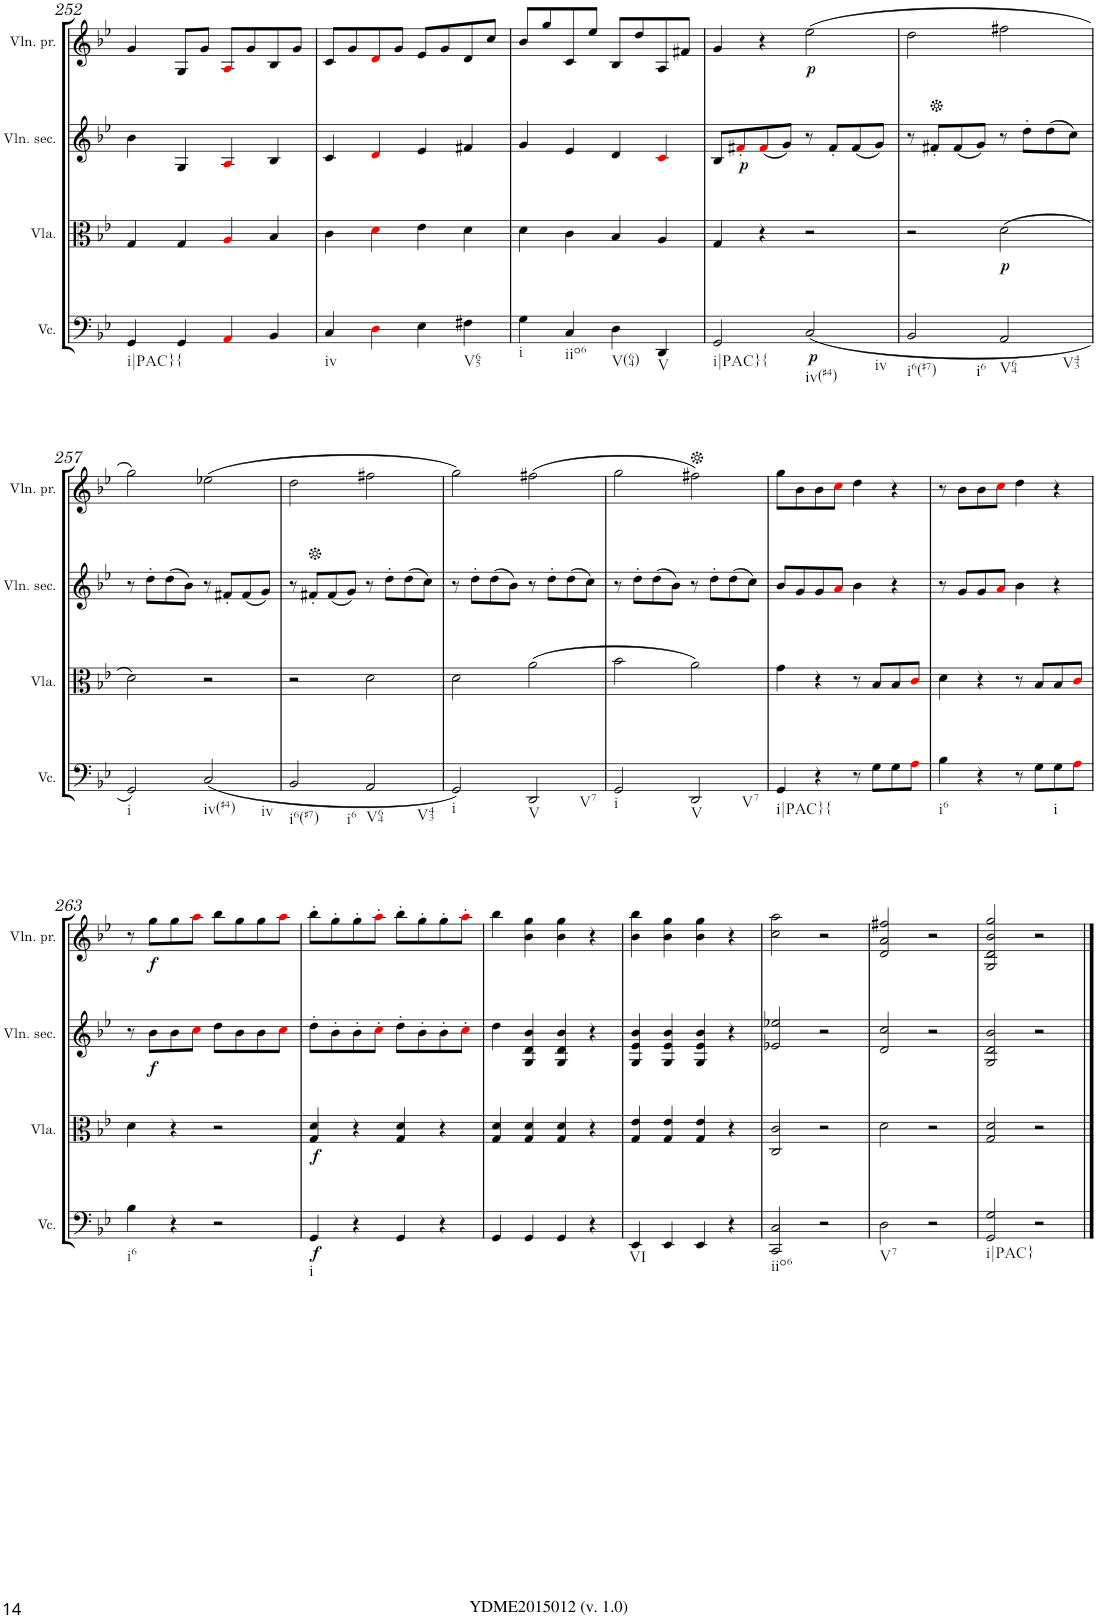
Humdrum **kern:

**kern	**dynam	**kern	**dynam	**kern	**dynam	**kern	**dynam
*part4	*part4	*part3	*part3	*part2	*part2	*part1	*part1
*staff4	*staff4	*staff3	*staff3	*staff2	*staff2	*staff1	*staff1
*I"Violoncelle	*	*I"Viola	*	*I"Violino secondo	*	*I"Violino primo	*
*I'Vc.	*	*I'Vla.	*	*I'Vln. sec.	*	*I'Vln. pr.	*
!!LO:PB:g=z
*clefF4	*	*clefC3	*	*clefG2	*	*clefG2	*
*k[b-e-]	*	*k[b-e-]	*	*k[b-e-]	*	*k[b-e-]	*
*M2/2	*	*M2/2	*	*M2/2	*	*M2/2	*
=252	=252	=252	=252	=252	=252	=252	=252
!LO:TX:b:t=i|PAC}	!	!	!	!	!	!	!
4GG/	.	4G/	.	4b-\	.	4g/	.
!LO:TX:b:t={	!	!	!	!	!	!	!
4GG/	.	4G/	.	4G/	.	8G/L	.
.	.	.	.	.	.	8g/J	.
4AAi/	.	4Ai/	.	4Ai/	.	8Ai/L	.
.	.	.	.	.	.	8g/	.
4BB-/	.	4B-/	.	4B-/	.	8B-/	.
.	.	.	.	.	.	8g/J	.
=253	=253	=253	=253	=253	=253	=253	=253
!LO:TX:b:t=iv	!	!	!	!	!	!	!
4C/	.	4c\	.	4c/	.	8c/L	.
.	.	.	.	.	.	8g/	.
4Di\	.	4di\	.	4di/	.	8di/	.
.	.	.	.	.	.	8g/J	.
4E-\	.	4e-\	.	4e-/	.	8e-/L	.
.	.	.	.	.	.	8g/	.
!LO:TX:b:t=V65	!	!	!	!	!	!	!
4F#X\	.	4d\	.	4f#X/	.	8d/	.
.	.	.	.	.	.	8cc/J	.
=254	=254	=254	=254	=254	=254	=254	=254
!LO:TX:b:t=i	!	!	!	!	!	!	!
4G\	.	4d\	.	4g/	.	8b-/L	.
.	.	.	.	.	.	8gg/	.
!LO:TX:b:t=iio6	!	!	!	!	!	!	!
4C/	.	4c\	.	4e-/	.	8c/	.
.	.	.	.	.	.	8ee-/J	.
!LO:TX:b:t=V(64)	!	!	!	!	!	!	!
4D\	.	4B-/	.	4d/	.	8B-/L	.
.	.	.	.	.	.	8dd/	.
!LO:TX:b:t=V	!	!	!	!	!	!	!
4DD/	.	4A/	.	4ci/	.	8A/	.
.	.	.	.	.	.	8f#X/J	.
=255	=255	=255	=255	=255	=255	=255	=255
!LO:TX:b:t=i|PAC}{	!	!	!	!	!	!	!
2GG/	.	4G/	.	8B-/L	.	4g/	.
!	!	!	!	!	!LO:DY:b	!	!
.	.	.	.	8f#X'i/	p	.	.
.	.	4r	.	(<8f#i/	.	4r	.
.	.	.	.	8g/J)	.	.	.
!LO:TX:b:t=iv(#4)	!	!	!	!	!	!	!
!LO:TX:b:t=iv	!	!	!	!	!	!	!
!	!LO:DY:b	!	!	!	!	!	!LO:DY:b
(<2C/	p	2r	.	8r	.	(>2ee-\	p
.	.	.	.	8f#'/L	.	.	.
.	.	.	.	(<8f#/	.	.	.
.	.	.	.	8g/J)	.	.	.
=256	=256	=256	=256	=256	=256	=256	=256
!LO:TX:b:t=i6(#7)	!	!	!	!	!	!	!
!LO:TX:b:t=i6	!	!	!	!	!	!	!
2BB-/	.	2r	.	8r	.	2dd\	.
.	.	.	.	8f#X'/L	.	.	.
.	.	.	.	(<8f#/	.	.	.
.	.	.	.	8g/J)	.	.	.
!LO:TX:b:t=V64	!	!	!	!	!	!	!
!LO:TX:b:t=V43	!	!	!	!	!	!	!
!	!	!	!LO:DY:b	!	!	!	!
2AA/	.	(>2d\	p	8r	.	2ff#X\	.
.	.	.	.	8dd'\L	.	.	.
.	.	.	.	(>8dd\	.	.	.
.	.	.	.	8cc\J)	.	.	.
!!LO:LB:g=z
=257	=257	=257	=257	=257	=257	=257	=257
!LO:TX:b:t=i	!	!	!	!	!	!	!
2GG/)	.	2d\)	.	8r	.	2gg\)	.
.	.	.	.	8dd'\L	.	.	.
.	.	.	.	(>8dd\	.	.	.
.	.	.	.	8b-\J)	.	.	.
!LO:TX:b:t=iv(#4)	!	!	!	!	!	!	!
!LO:TX:b:t=iv	!	!	!	!	!	!	!
(<2C/	.	2r	.	8r	.	(>2ee-X\	.
.	.	.	.	8f#X'/L	.	.	.
.	.	.	.	(<8f#/	.	.	.
.	.	.	.	8g/J)	.	.	.
=258	=258	=258	=258	=258	=258	=258	=258
!LO:TX:b:t=i6(#7)	!	!	!	!	!	!	!
!LO:TX:b:t=i6	!	!	!	!	!	!	!
2BB-/	.	2r	.	8r	.	2dd\	.
.	.	.	.	8f#X'/L	.	.	.
.	.	.	.	(<8f#/	.	.	.
.	.	.	.	8g/J)	.	.	.
!LO:TX:b:t=V64	!	!	!	!	!	!	!
!LO:TX:b:t=V43	!	!	!	!	!	!	!
2AA/	.	2d\	.	8r	.	2ff#X\	.
.	.	.	.	8dd'\L	.	.	.
.	.	.	.	(>8dd\	.	.	.
.	.	.	.	8cc\J)	.	.	.
=259	=259	=259	=259	=259	=259	=259	=259
!LO:TX:b:t=i	!	!	!	!	!	!	!
2GG/)	.	2d\	.	8r	.	2gg\)	.
.	.	.	.	8dd'\L	.	.	.
.	.	.	.	(>8dd\	.	.	.
.	.	.	.	8b-\J)	.	.	.
!LO:TX:b:t=V	!	!	!	!	!	!	!
!LO:TX:b:t=V7	!	!	!	!	!	!	!
2DD/	.	(>2a\	.	8r	.	(>2ff#X\	.
.	.	.	.	8dd'\L	.	.	.
.	.	.	.	(>8dd\	.	.	.
.	.	.	.	8cc\J)	.	.	.
=260	=260	=260	=260	=260	=260	=260	=260
!LO:TX:b:t=i	!	!	!	!	!	!	!
2GG/	.	2b-\	.	8r	.	2gg\	.
.	.	.	.	8dd'\L	.	.	.
.	.	.	.	(>8dd\	.	.	.
.	.	.	.	8b-\J)	.	.	.
!LO:TX:b:t=V	!	!	!	!	!	!	!
!LO:TX:b:t=V7	!	!	!	!	!	!	!
2DD/	.	2a\)	.	8r	.	2ff#X\)	.
.	.	.	.	8dd'\L	.	.	.
.	.	.	.	(>8dd\	.	.	.
.	.	.	.	8cc\J)	.	.	.
=261	=261	=261	=261	=261	=261	=261	=261
!LO:TX:b:t=i|PAC}{	!	!	!	!	!	!	!
4GG/	.	4g\	.	8b-/L	.	8gg\L	.
.	.	.	.	8g/	.	8b-\	.
4r	.	4r	.	8g/	.	8b-\	.
.	.	.	.	8ai/J	.	8cci\J	.
8r	.	8r	.	4b-\	.	4dd\	.
8G\L	.	8B-/L	.	.	.	.	.
8G\	.	8B-/	.	4r	.	4r	.
8Ai\J	.	8ci/J	.	.	.	.	.
=262	=262	=262	=262	=262	=262	=262	=262
!LO:TX:b:t=i6	!	!	!	!	!	!	!
4B-\	.	4d\	.	8r	.	8r	.
.	.	.	.	8g/L	.	8b-\L	.
4r	.	4r	.	8g/	.	8b-\	.
.	.	.	.	8ai/J	.	8cci\J	.
8r	.	8r	.	4b-\	.	4dd\	.
8G\L	.	8B-/L	.	.	.	.	.
!LO:TX:b:t=i	!	!	!	!	!	!	!
8G\	.	8B-/	.	4r	.	4r	.
8Ai\J	.	8ci/J	.	.	.	.	.
!!LO:LB:g=z
=263	=263	=263	=263	=263	=263	=263	=263
!LO:TX:b:t=i6	!	!	!	!	!	!	!
4B-\	.	4d\	.	8r	.	8r	.
!	!	!	!	!	!LO:DY:b	!	!LO:DY:b
.	.	.	.	8b-\L	f	8gg\L	f
4r	.	4r	.	8b-\	.	8gg\	.
.	.	.	.	8cci\J	.	8aai\J	.
2r	.	2r	.	8dd\L	.	8bb-\L	.
.	.	.	.	8b-\	.	8gg\	.
.	.	.	.	8b-\	.	8gg\	.
.	.	.	.	8cci\J	.	8aai\J	.
=264	=264	=264	=264	=264	=264	=264	=264
!LO:TX:b:t=i	!	!	!	!	!	!	!
!	!LO:DY:b	!	!LO:DY:b	!	!	!	!
4GG/	f	4G/ 4d/	f	8dd'\L	.	8bb-'\L	.
.	.	.	.	8b-'\	.	8gg'\	.
4r	.	4r	.	8b-'\	.	8gg'\	.
.	.	.	.	8cc'i\J	.	8aa'i\J	.
4GG/	.	4G/ 4d/	.	8dd'\L	.	8bb-'\L	.
.	.	.	.	8b-'\	.	8gg'\	.
4r	.	4r	.	8b-'\	.	8gg'\	.
.	.	.	.	8cc'i\J	.	8aa'i\J	.
=265	=265	=265	=265	=265	=265	=265	=265
4GG/	.	4G/ 4d/	.	4dd\	.	4bb-\	.
4GG/	.	4G/ 4d/	.	4G/ 4d/ 4b-/	.	4b-\ 4gg\	.
4GG/	.	4G/ 4d/	.	4G/ 4d/ 4b-/	.	4b-\ 4gg\	.
4r	.	4r	.	4r	.	4r	.
=266	=266	=266	=266	=266	=266	=266	=266
!LO:TX:b:t=VI	!	!	!	!	!	!	!
4EE-/	.	4G/ 4e-/	.	4G/ 4e-/ 4b-/	.	4b-\ 4bb-\	.
4EE-/	.	4G/ 4e-/	.	4G/ 4e-/ 4b-/	.	4b-\ 4gg\	.
4EE-/	.	4G/ 4e-/	.	4G/ 4e-/ 4b-/	.	4b-\ 4gg\	.
4r	.	4r	.	4r	.	4r	.
=267	=267	=267	=267	=267	=267	=267	=267
!LO:TX:b:t=iio6	!	!	!	!	!	!	!
2CC/ 2C/	.	2C/ 2c/	.	2e-X/ 2ee-X/	.	2cc\ 2aa\	.
2r	.	2r	.	2r	.	2r	.
=268	=268	=268	=268	=268	=268	=268	=268
!LO:TX:b:t=V7	!	!	!	!	!	!	!
2D\	.	2d\	.	2d/ 2cc/	.	2d/ 2a/ 2ff#X/	.
2r	.	2r	.	2r	.	2r	.
=269	=269	=269	=269	=269	=269	=269	=269
!LO:TX:b:t=i|PAC}	!	!	!	!	!	!	!
2GG/ 2G/	.	2G/ 2d/	.	2G/ 2d/ 2b-/	.	2G/ 2d/ 2b-/ 2gg/	.
2r	.	2r	.	2r	.	2r	.
==	==	==	==	==	==	==	==
*-	*-	*-	*-	*-	*-	*-	*-
